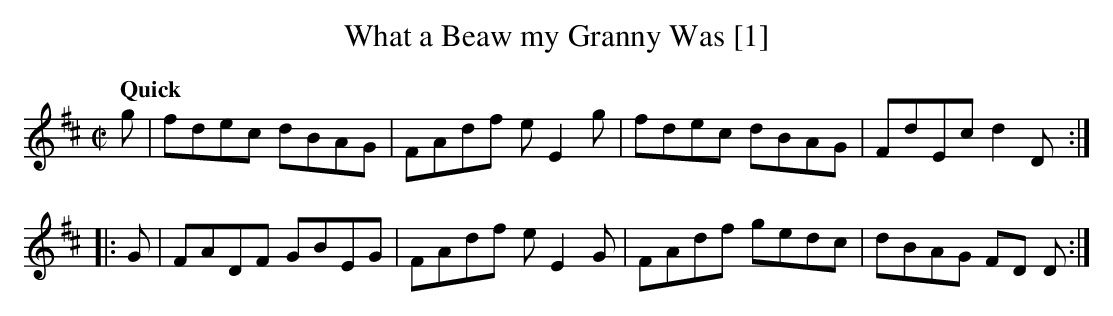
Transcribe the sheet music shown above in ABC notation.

X:1
T:What a Beaw my Granny Was [1]
M:C|
L:1/8
Q:"Quick"
K:D
g|fdec dBAG|FAdf e E2g|fdec dBAG|FdEc d2D:|
|:G|FADF GBEG|FAdf e E2G|FAdf gedc|dBAG FD D:|]
